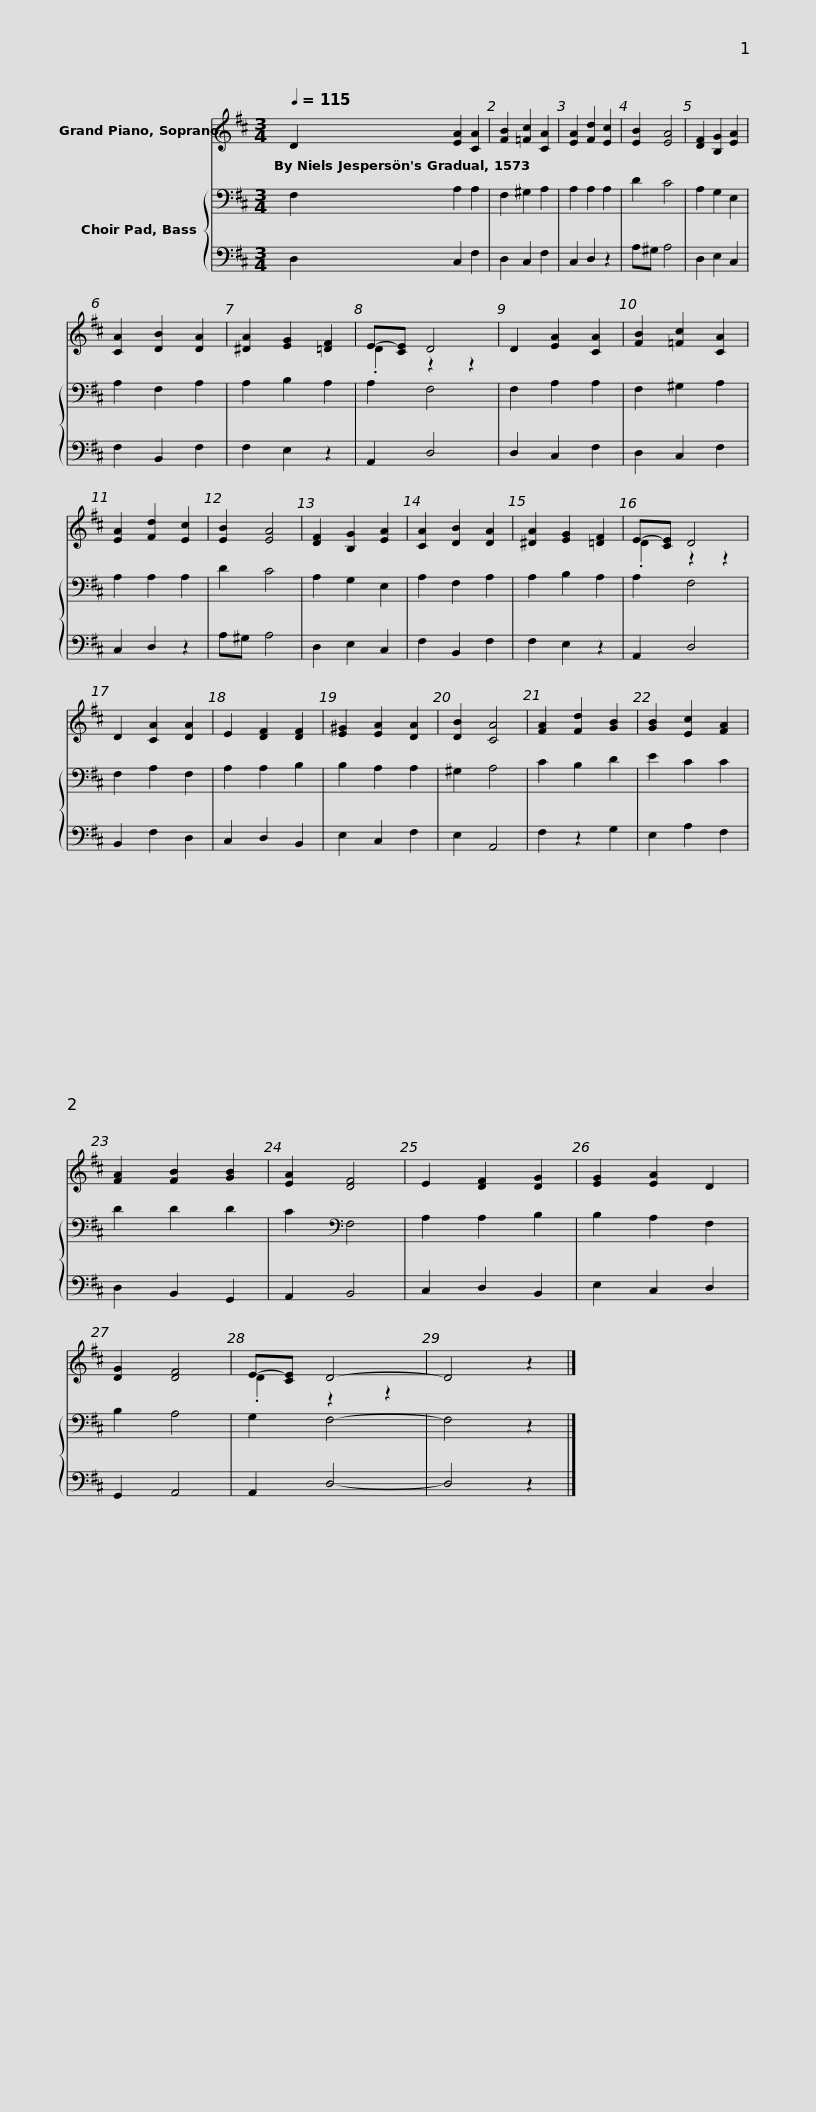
X:1
%%score ( 1 2 ) { 3 | 4 }
L:1/8
Q:1/4=115
M:3/4
I:linebreak $
K:D
V:1 treble
V:2 treble
V:3 bass
V:4 bass
V:1
 D2 [EA]2 [CA]2 | [FB]2 [=Fc]2 [CA]2 | [EA]2 [Fd]2 [Ec]2 | [EB]2 [EA]4 | [DF]2 [B,G]2 [EA]2 | %5
 [CA]2 [DB]2 [DA]2 |$ [^DA]2 [EG]2 [=DF]2 | E-[CE] D4 | D2 [EA]2 [CA]2 | [FB]2 [=Fc]2 [CA]2 | %10
 [EA]2 [Fd]2 [Ec]2 | [EB]2 [EA]4 | [DF]2 [B,G]2 [EA]2 | [CA]2 [DB]2 [DA]2 | [^DA]2 [EG]2 [=DF]2 | %15
 E-[CE] D4 |$ D2 [CA]2 [DA]2 | E2 [DF]2 [DF]2 | [E^G]2 [EA]2 [DA]2 | [DB]2 [CA]4 | %20
 [FA]2 [Fd]2 [GB]2 | [GB]2 [Ec]2 [FA]2 | [FA]2 [FB]2 [GB]2 | [EA]2 [DF]4 | E2 [DF]2 [DG]2 | %25
 [EG]2 [EA]2 D2 | [DG]2 [DF]4 |$ E-[CE] D4- | D4 z2 |] %29
V:2
 x6 | x6 | x6 | x6 | x6 | %5
 x6 |$ x6 | .D2 z2 z2 | x6 | x6 | %10
 x6 | x6 | x6 | x6 | x6 | %15
 .D2 z2 z2 |$ x6 | x6 | x6 | x6 | %20
 x6 | x6 | x6 | x6 | x6 | %25
 x6 | x6 |$ .D2 z2 z2 | x6 |] %29
V:3
 F,2 A,2 A,2 | F,2 ^G,2 A,2 | A,2 A,2 A,2 | D2 C4 | A,2 G,2 E,2 | %5
 A,2 F,2 A,2 |$ A,2 B,2 A,2 | A,2 F,4 | F,2 A,2 A,2 | F,2 ^G,2 A,2 | %10
 A,2 A,2 A,2 | D2 C4 | A,2 G,2 E,2 | A,2 F,2 A,2 | A,2 B,2 A,2 | %15
 A,2 F,4 |$ F,2 A,2 F,2 | A,2 A,2 B,2 | B,2 A,2 A,2 | ^G,2 A,4 | %20
 C2 B,2 D2 | E2 C2 C2 | D2 D2 D2 | C2[K:bass] F,4 | A,2 A,2 B,2 | %25
 B,2 A,2 F,2 | B,2 A,4 |$ G,2 F,4- | F,4 z2 |] %29
V:4
 D,2 C,2 F,2 | D,2 C,2 F,2 | C,2 D,2 z2 | A,^G, A,4 | D,2 E,2 C,2 | %5
 F,2 B,,2 F,2 |$ F,2 E,2 z2 | A,,2 D,4 | D,2 C,2 F,2 | D,2 C,2 F,2 | %10
 C,2 D,2 z2 | A,^G, A,4 | D,2 E,2 C,2 | F,2 B,,2 F,2 | F,2 E,2 z2 | %15
 A,,2 D,4 |$ B,,2 F,2 D,2 | C,2 D,2 B,,2 | E,2 C,2 F,2 | E,2 A,,4 | %20
 F,2 z2 G,2 | E,2 A,2 F,2 | D,2 B,,2 G,,2 | A,,2 B,,4 | C,2 D,2 B,,2 | %25
 E,2 C,2 D,2 | G,,2 A,,4 |$ A,,2 D,4- | D,4 z2 |] %29
